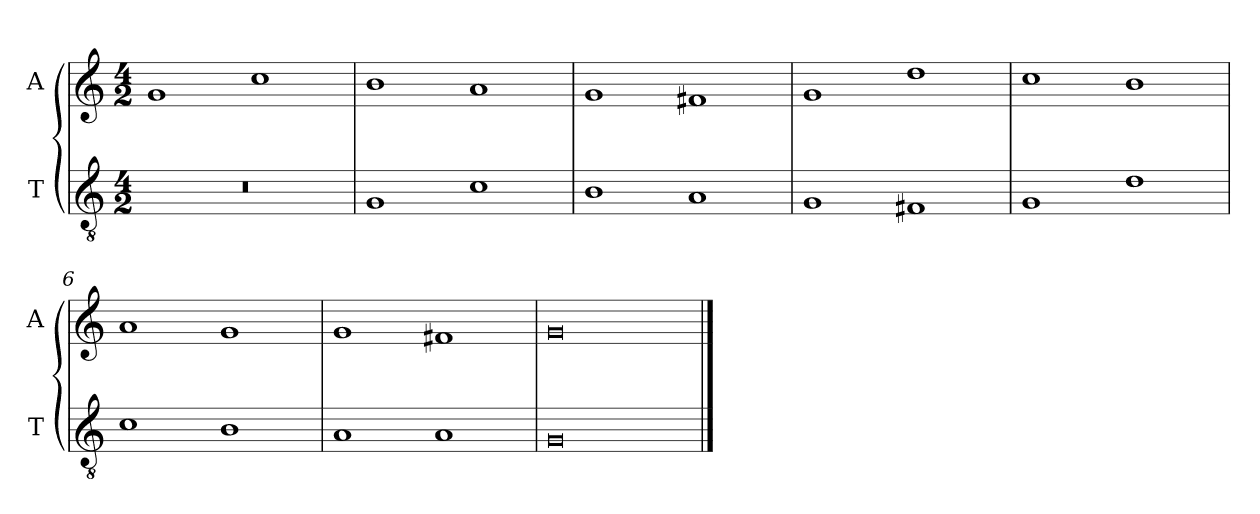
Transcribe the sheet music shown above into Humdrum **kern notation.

**kern	**kern
*part2	*part1
*staff2	*staff1
*I"T	*I"A
*I'T	*I'A
!!LO:PB:g=z
*clefGv2	*clefG2
*ITrd7c12	*
*k[]	*k[]
*C:	*C:
*M4/2	*M4/2
=1	=1
!LO:N:vis=1	!
0r	1gi
.	1cci
=2	=2
1GGi	1bi
1Ci	1ai
=3	=3
1BBi	1gi
1AAi	1f#Xi
=4	=4
1GGi	1gi
1FF#Xi	1ddi
!!LO:LB:g=z
=5	=5
1GGi	1cci
1Di	1bi
=6	=6
1Ci	1ai
1BBi	1gi
=7	=7
1AAi	1gi
1AAi	1f#Xi
=8	=8
0GGi	0gi
==	==
*-	*-
